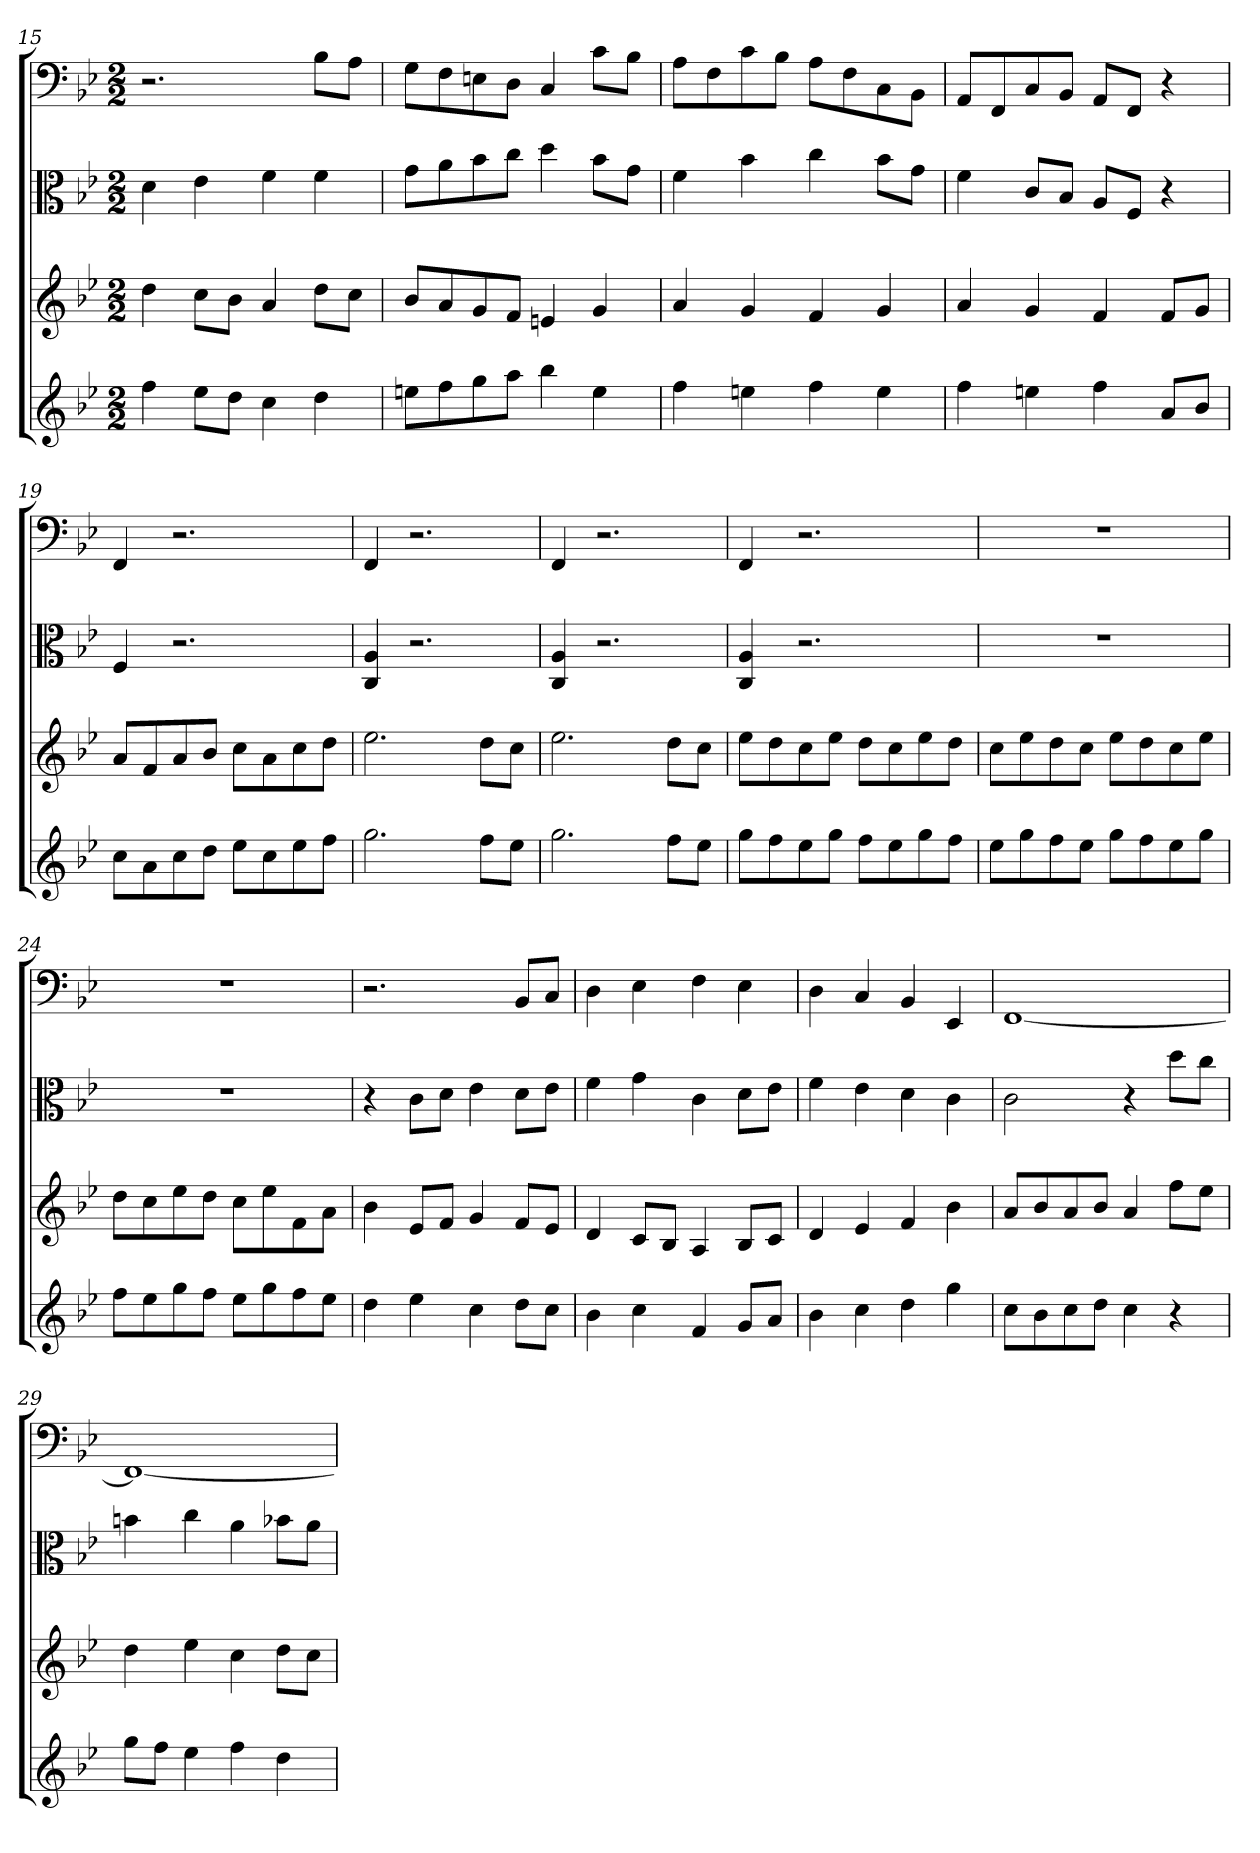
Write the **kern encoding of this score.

**kern	**kern	**kern	**kern
*part4	*part3	*part2	*part1
*staff4	*staff3	*staff2	*staff1
*	*	*clefC3	*clefF4
*k[b-e-]	*k[b-e-]	*k[b-e-]	*k[b-e-]
*B-:	*B-:	*B-:	*B-:
*M2/2	*M2/2	*M2/2	*M2/2
=15	=15	=15	=15
4ff	4dd	4d	2.r
8ee-L	8ccL	4e-	.
8ddJ	8b-J	.	.
4cc	4a	4f	.
4dd	8ddL	4f	8B-\L
.	8ccJ	.	8A\J
=16	=16	=16	=16
8eenL	8b-L	8g\L	8G\L
8ff	8a	8a\	8F\
8gg	8g	8b-\	8En\
8aaJ	8fJ	8cc\J	8D\J
4bb-	4en	4dd	4C
4ee	4g	8b-\L	8c\L
.	.	8g\J	8B-\J
=17	=17	=17	=17
4ff	4a	4f	8A\L
.	.	.	8F\
4een	4g	4b-	8c\
.	.	.	8B-\J
4ff	4f	4cc	8A\L
.	.	.	8F\
4ee	4g	8b-\L	8C\
.	.	8g\J	8BB-\J
=18	=18	=18	=18
4ff	4a	4f	8AA/L
.	.	.	8FF/
4een	4g	8c/L	8C/
.	.	8B-/J	8BB-/J
4ff	4f	8A/L	8AA/L
.	.	8F/J	8FF/J
8aL	8fL	4r	4r
8b-J	8gJ	.	.
=19	=19	=19	=19
8ccL	8aL	4F	4FF
8a	8f	.	.
8cc	8a	2.r	2.r
8ddJ	8b-J	.	.
8ee-L	8ccL	.	.
8cc	8a	.	.
8ee-	8cc	.	.
8ffJ	8ddJ	.	.
=20	=20	=20	=20
2.gg	2.ee-	4C 4A	4FF
.	.	2.r	2.r
8ffL	8ddL	.	.
8ee-J	8ccJ	.	.
=21	=21	=21	=21
2.gg	2.ee-	4C 4A	4FF
.	.	2.r	2.r
8ffL	8ddL	.	.
8ee-J	8ccJ	.	.
=22	=22	=22	=22
8ggL	8ee-L	4C 4A	4FF
8ff	8dd	.	.
8ee-	8cc	2.r	2.r
8ggJ	8ee-J	.	.
8ffL	8ddL	.	.
8ee-	8cc	.	.
8gg	8ee-	.	.
8ffJ	8ddJ	.	.
=23	=23	=23	=23
8ee-L	8ccL	1r	1r
8gg	8ee-	.	.
8ff	8dd	.	.
8ee-J	8ccJ	.	.
8ggL	8ee-L	.	.
8ff	8dd	.	.
8ee-	8cc	.	.
8ggJ	8ee-J	.	.
=24	=24	=24	=24
8ffL	8ddL	1r	1r
8ee-	8cc	.	.
8gg	8ee-	.	.
8ffJ	8ddJ	.	.
8ee-L	8ccL	.	.
8gg	8ee-	.	.
8ff	8f	.	.
8ee-J	8aJ	.	.
=25	=25	=25	=25
4dd	4b-	4r	2.r
4ee-	8e-L	8c\L	.
.	8fJ	8d\J	.
4cc	4g	4e-	.
8ddL	8fL	8d\L	8BB-/L
8ccJ	8e-J	8e-\J	8C/J
=26	=26	=26	=26
4b-	4d	4f	4D
4cc	8cL	4g	4E-
.	8B-J	.	.
4f	4A	4c	4F
8gL	8B-L	8d\L	4E-
8aJ	8cJ	8e-\J	.
=27	=27	=27	=27
4b-	4d	4f	4D
4cc	4e-	4e-	4C
4dd	4f	4d	4BB-
4gg	4b-	4c	4EE-
=28	=28	=28	=28
8ccL	8aL	2c	[1FF
8b-	8b-	.	.
8cc	8a	.	.
8ddJ	8b-J	.	.
4cc	4a	4r	.
4r	8ffL	8dd\L	.
.	8ee-J	8cc\J	.
=29	=29	=29	=29
8ggL	4dd	4bn	1FF_
8ffJ	.	.	.
4ee-	4ee-	4cc	.
4ff	4cc	4a	.
4dd	8ddL	8b-X\L	.
.	8ccJ	8a\J	.
=	=	=	=
*-	*-	*-	*-
